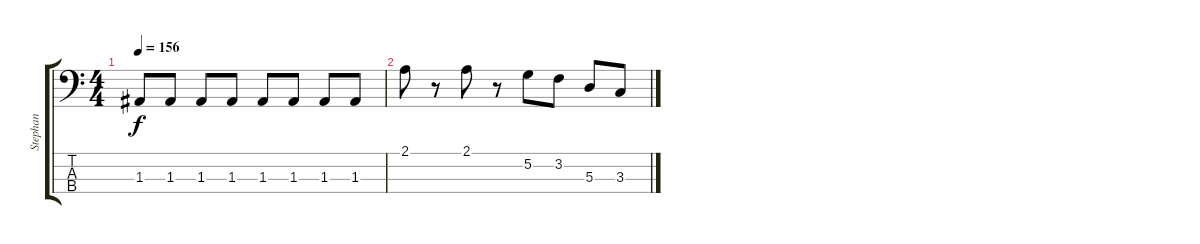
\track ("Stephan" "Stephan") {instrument electricbassfinger}
\staff {score tabs}
\tuning (G2 D2 A1 E1) {hide}
\ts (4 4)
\tempo 156
\clef f4
\ks c
1.3.8{dy f} 1.3.8 1.3.8 1.3.8 1.3.8 1.3.8 1.3.8 1.3.8 |
2.1.8 r.8 2.1.8 r.8 5.2.8 3.2.8 5.3.8 3.3.8
